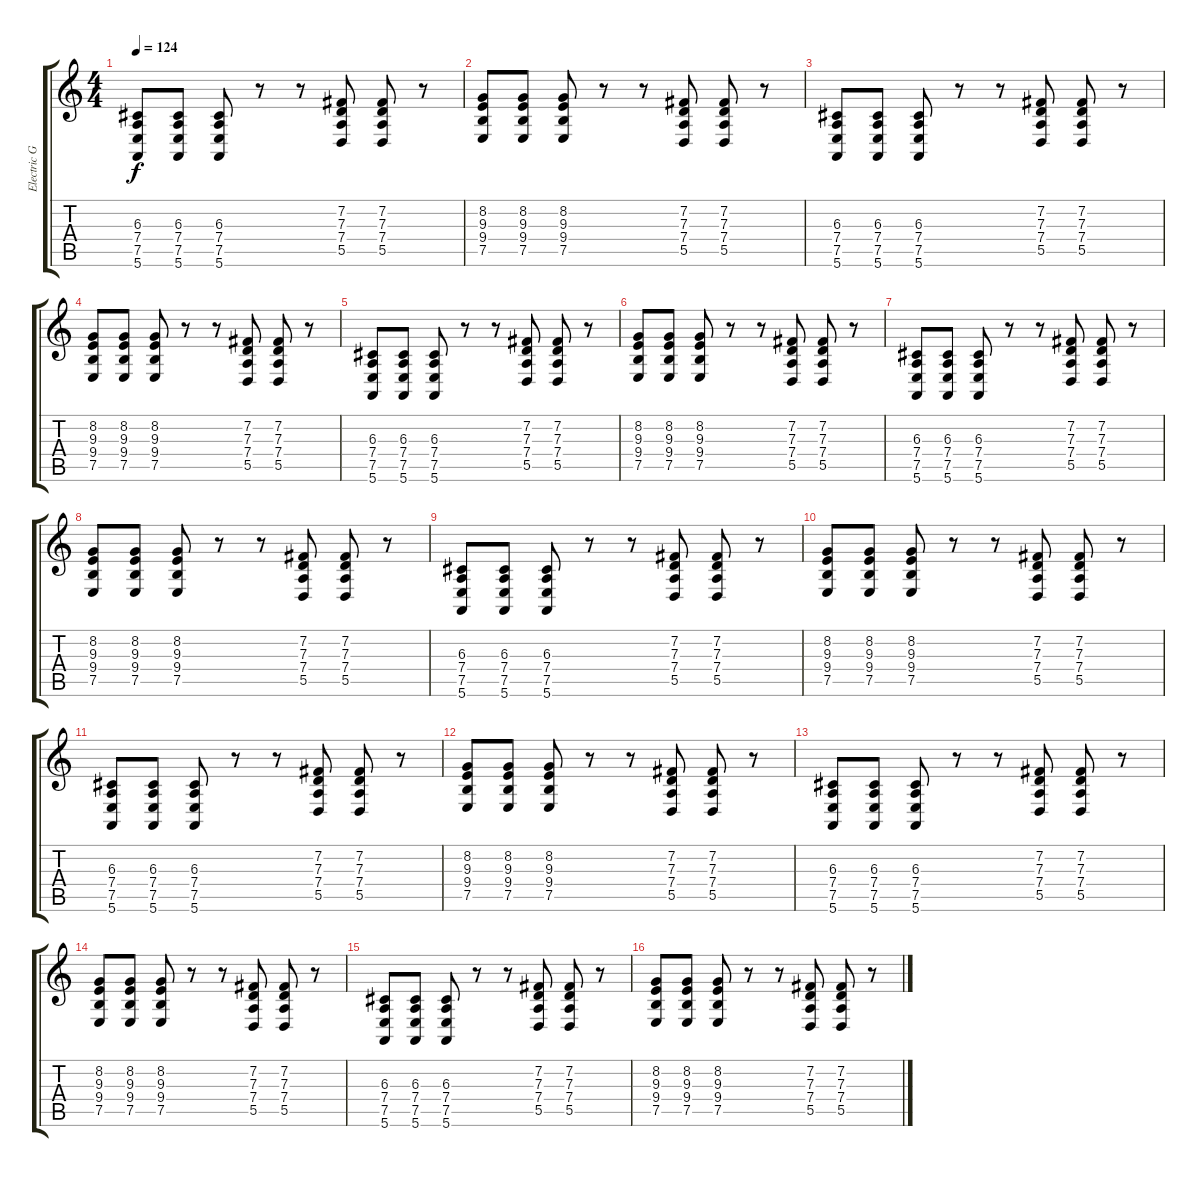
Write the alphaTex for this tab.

\track ("Electric Grand Piano" "Electric G") {instrument electricgrandpiano}
\staff {score tabs}
\tuning (E4 B3 G3 D3 A2 E2) {hide}
\ts (4 4)
\tempo 124
\clef g2
\ks c
(6.3 7.4 7.5 5.6).8{dy f instrument electricgrandpiano} (6.3 7.4 7.5 5.6).8 (6.3 7.4 7.5 5.6).8 r.8 r.8 (7.2 7.3 7.4 5.5).8 (7.2 7.3 7.4 5.5).8 r.8 |
(8.2 9.3 9.4 7.5).8 (8.2 9.3 9.4 7.5).8 (8.2 9.3 9.4 7.5).8 r.8 r.8 (7.2 7.3 7.4 5.5).8 (7.2 7.3 7.4 5.5).8 r.8 |
(6.3 7.4 7.5 5.6).8 (6.3 7.4 7.5 5.6).8 (6.3 7.4 7.5 5.6).8 r.8 r.8 (7.2 7.3 7.4 5.5).8 (7.2 7.3 7.4 5.5).8 r.8 |
(8.2 9.3 9.4 7.5).8 (8.2 9.3 9.4 7.5).8 (8.2 9.3 9.4 7.5).8 r.8 r.8 (7.2 7.3 7.4 5.5).8 (7.2 7.3 7.4 5.5).8 r.8 |
(6.3 7.4 7.5 5.6).8 (6.3 7.4 7.5 5.6).8 (6.3 7.4 7.5 5.6).8 r.8 r.8 (7.2 7.3 7.4 5.5).8 (7.2 7.3 7.4 5.5).8 r.8 |
(8.2 9.3 9.4 7.5).8 (8.2 9.3 9.4 7.5).8 (8.2 9.3 9.4 7.5).8 r.8 r.8 (7.2 7.3 7.4 5.5).8 (7.2 7.3 7.4 5.5).8 r.8 |
(6.3 7.4 7.5 5.6).8 (6.3 7.4 7.5 5.6).8 (6.3 7.4 7.5 5.6).8 r.8 r.8 (7.2 7.3 7.4 5.5).8 (7.2 7.3 7.4 5.5).8 r.8 |
(8.2 9.3 9.4 7.5).8 (8.2 9.3 9.4 7.5).8 (8.2 9.3 9.4 7.5).8 r.8 r.8 (7.2 7.3 7.4 5.5).8 (7.2 7.3 7.4 5.5).8 r.8 |
(6.3 7.4 7.5 5.6).8 (6.3 7.4 7.5 5.6).8 (6.3 7.4 7.5 5.6).8 r.8 r.8 (7.2 7.3 7.4 5.5).8 (7.2 7.3 7.4 5.5).8 r.8 |
(8.2 9.3 9.4 7.5).8 (8.2 9.3 9.4 7.5).8 (8.2 9.3 9.4 7.5).8 r.8 r.8 (7.2 7.3 7.4 5.5).8 (7.2 7.3 7.4 5.5).8 r.8 |
(6.3 7.4 7.5 5.6).8 (6.3 7.4 7.5 5.6).8 (6.3 7.4 7.5 5.6).8 r.8 r.8 (7.2 7.3 7.4 5.5).8 (7.2 7.3 7.4 5.5).8 r.8 |
(8.2 9.3 9.4 7.5).8 (8.2 9.3 9.4 7.5).8 (8.2 9.3 9.4 7.5).8 r.8 r.8 (7.2 7.3 7.4 5.5).8 (7.2 7.3 7.4 5.5).8 r.8 |
(6.3 7.4 7.5 5.6).8 (6.3 7.4 7.5 5.6).8 (6.3 7.4 7.5 5.6).8 r.8 r.8 (7.2 7.3 7.4 5.5).8 (7.2 7.3 7.4 5.5).8 r.8 |
(8.2 9.3 9.4 7.5).8 (8.2 9.3 9.4 7.5).8 (8.2 9.3 9.4 7.5).8 r.8 r.8 (7.2 7.3 7.4 5.5).8 (7.2 7.3 7.4 5.5).8 r.8 |
(6.3 7.4 7.5 5.6).8 (6.3 7.4 7.5 5.6).8 (6.3 7.4 7.5 5.6).8 r.8 r.8 (7.2 7.3 7.4 5.5).8 (7.2 7.3 7.4 5.5).8 r.8 |
(8.2 9.3 9.4 7.5).8 (8.2 9.3 9.4 7.5).8 (8.2 9.3 9.4 7.5).8 r.8 r.8 (7.2 7.3 7.4 5.5).8 (7.2 7.3 7.4 5.5).8 r.8
